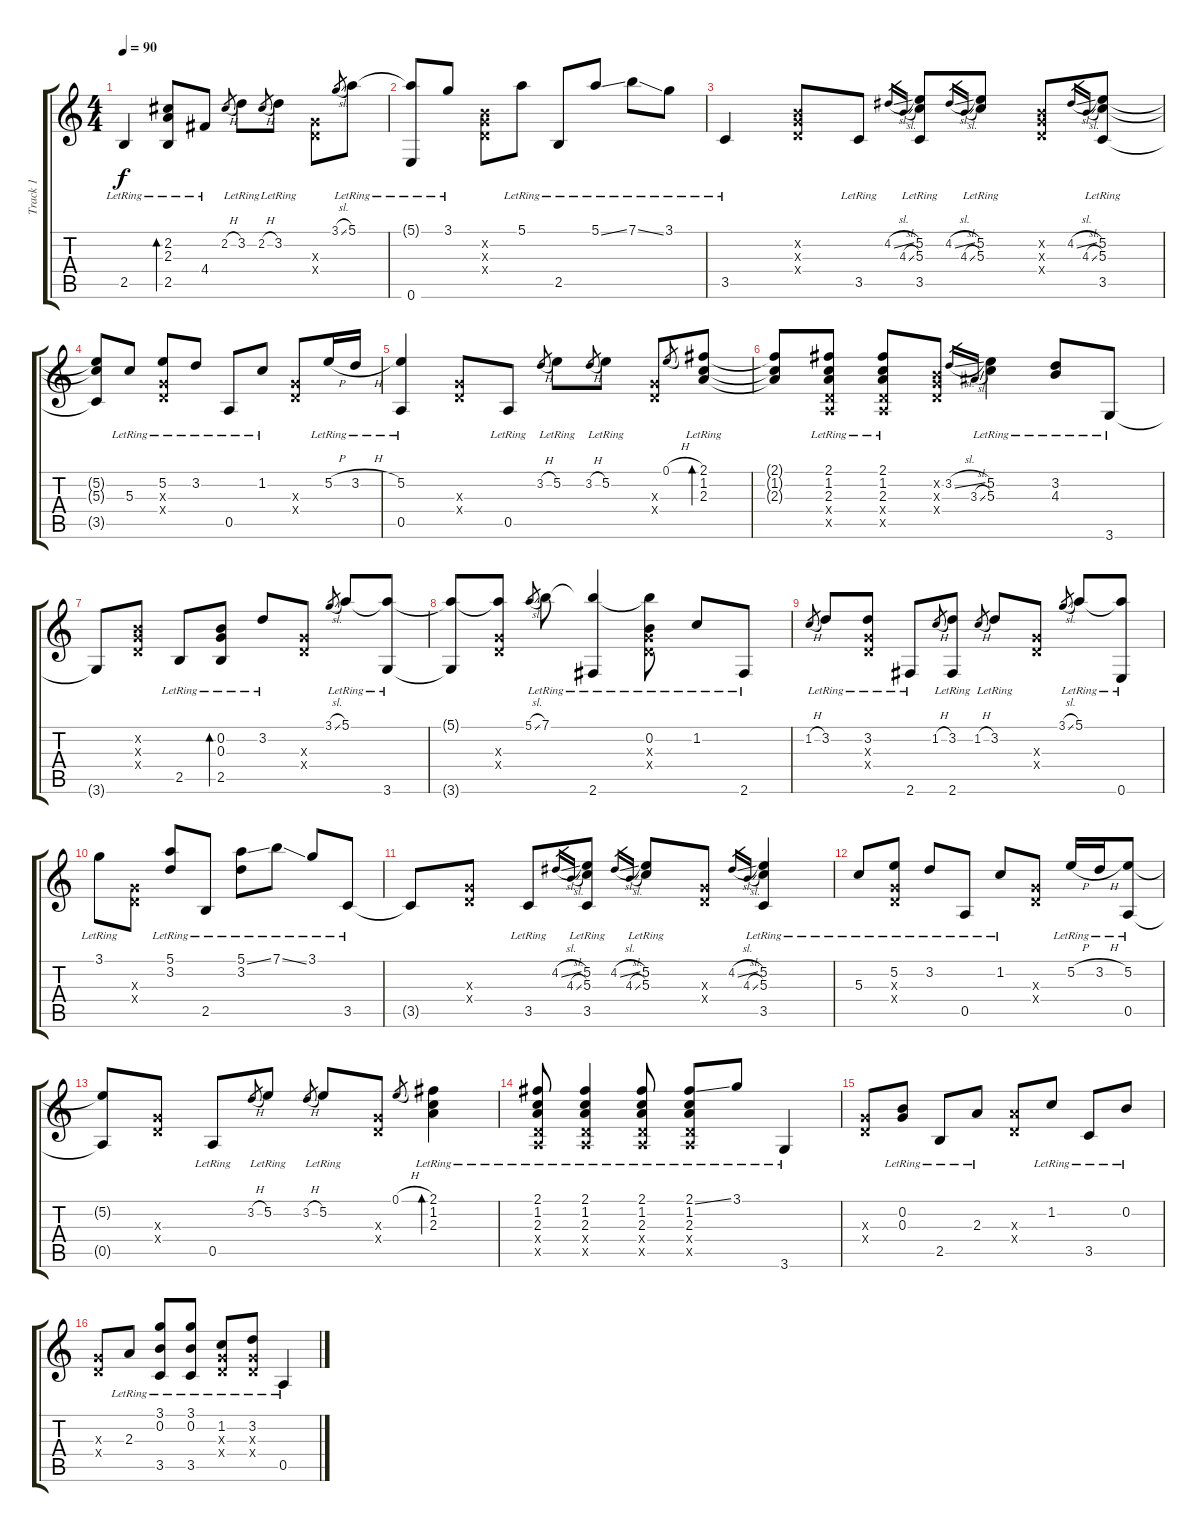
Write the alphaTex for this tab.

\track ("Track 1" "Track 1") {instrument acousticguitarsteel}
\staff {score tabs}
\tuning (E4 B3 G3 D3 A2 E2) {hide}
\ts (4 4)
\tempo 90
\clef g2
\ks c
2.5{lr}.4{dy f} (2.2{lr} 2.3{lr} 2.5{lr}).8{bd 120} 4.4{lr}.8 2.2{h}.8{gr} 3.2{lr}.8 2.2{h}.8{gr} 3.2{lr}.8 (0.3{x} 0.4{x}).8 3.1{sl}.8{gr} 5.1{lr}.8 |
(5.1{t} 0.6{lr}).8 3.1{lr}.8 (0.2{x} 0.3{x} 0.4{x}).8 5.1{lr}.8 2.5{lr}.8 5.1{ss lr}.8 7.1{ss lr}.8 3.1{lr}.8 |
3.5{lr}.4 (0.2{x} 0.3{x} 0.4{x}).8 3.5{lr}.8 4.2{sl}.16{gr} 4.3{sl}.16{gr} (5.2{lr} 5.3{lr} 3.5{lr}).8 4.2{sl}.16{gr} 4.3{sl}.16{gr} (5.2{lr} 5.3{lr}).8 (0.2{x} 0.3{x} 0.4{x}).8 4.2{sl}.16{gr} 4.3{sl}.16{gr} (5.2{lr} 5.3{lr} 3.5{lr}).8 |
(5.2{t} 5.3{t} 3.5{t}).8 5.3{lr}.8 (5.2{lr} 0.3{x} 0.4{x}).8 3.2{lr}.8 0.5{lr}.8 1.2{lr}.8 (0.3{x} 0.4{x}).8 5.2{h lr}.16 3.2{h lr}.16 |
(5.2{lr} 0.5{lr}).4 (0.3{x} 0.4{x}).8 0.5{lr}.8 3.2{h}.8{gr} 5.2{lr}.8 3.2{h}.8{gr} 5.2{lr}.8 (0.3{x} 0.4{x}).8 0.1{h}.8{gr} (2.1{lr} 1.2{lr} 2.3{lr}).8{bd 120} |
(2.1{t} 1.2{t} 2.3{t}).8 (2.1{lr} 1.2{lr} 2.3{lr} 0.4{x} 0.5{x}).8 (2.1{lr} 1.2{lr} 2.3{lr} 0.4{x} 0.5{x}).8 (0.2{x} 0.3{x} 0.4{x}).8 3.2{sl}.16{gr} 3.3{sl}.16{gr} (5.2{lr} 5.3{lr}).4 (3.2{lr} 4.3{lr}).8 3.6{lr}.8 |
3.6{t}.8 (0.2{x} 0.3{x} 0.4{x}).8 2.5{lr}.8 (0.2{lr} 0.3{lr} 2.5{lr}).8{bd 120} 3.2{lr}.8 (0.3{x} 0.4{x}).8 3.1{sl}.8{gr} 5.1{lr}.8 (5.1{t} 3.6{lr}).8 |
(5.1{t} 3.6{t}).8 (5.1{t} 0.3{x} 0.4{x}).8 5.1{sl}.8{gr} 7.1{lr}.8 (7.1{t} 2.6{lr}).4 (7.1{t} 0.2{lr} 0.3{x} 0.4{x}).8 1.2{lr}.8 2.6{lr}.8 |
1.2{h}.8{gr} 3.2{lr}.8 (3.2{lr} 0.3{x} 0.4{x}).8 2.6{lr}.8 1.2{h}.8{gr} (3.2{lr} 2.6{lr}).8 1.2{h}.8{gr} 3.2{lr}.8 (0.3{x} 0.4{x}).8 3.1{sl}.8{gr} 5.1{lr}.8 (5.1{t} 0.6{lr}).8 |
3.1{lr}.8 (0.3{x} 0.4{x}).8 (5.1{lr} 3.2{lr}).8 2.5{lr}.8 (5.1{ss lr} 3.2{lr}).8 7.1{ss lr}.8 3.1{lr}.8 3.5{lr}.8 |
3.5{t}.8 (0.3{x} 0.4{x}).8 3.5{lr}.8 4.2{sl}.16{gr} 4.3{sl}.16{gr} (5.2{lr} 5.3{lr} 3.5{lr}).8 4.2{sl}.16{gr} 4.3{sl}.16{gr} (5.2{lr} 5.3{lr}).8 (0.3{x} 0.4{x}).8 4.2{sl}.16{gr} 4.3{sl}.16{gr} (5.2{lr} 5.3{lr} 3.5{lr}).4 |
5.3{lr}.8 (5.2{lr} 0.3{x} 0.4{x}).8 3.2{lr}.8 0.5{lr}.8 1.2{lr}.8 (0.3{x} 0.4{x}).8 5.2{h lr}.16 3.2{h lr}.16 (5.2{lr} 0.5{lr}).8 |
(5.2{t} 0.5{t}).8 (0.3{x} 0.4{x}).8 0.5{lr}.8 3.2{h}.8{gr} 5.2{lr}.8 3.2{h}.8{gr} 5.2{lr}.8 (0.3{x} 0.4{x}).8 0.1{h}.8{gr} (2.1{lr} 1.2{lr} 2.3{lr}).4{bd 120} |
(2.1{lr} 1.2{lr} 2.3{lr} 0.4{x} 0.5{x}).8 (2.1{lr} 1.2{lr} 2.3{lr} 0.4{x} 0.5{x}).4 (2.1{lr} 1.2{lr} 2.3{lr} 0.4{x} 0.5{x}).8 (2.1{ss lr} 1.2{lr} 2.3{lr} 0.4{x} 0.5{x}).8 3.1{lr}.8 3.6{lr}.4 |
(0.3{x} 0.4{x}).8 (0.2{lr} 0.3{lr}).8 2.5{lr}.8 2.3{lr}.8 (2.3{x} 0.4{x}).8 1.2{lr}.8 3.5{lr}.8 0.2{lr}.8 |
(0.3{x} 0.4{x}).8 2.3{lr}.8 (3.1{lr} 0.2{lr} 3.5{lr}).8 (3.1{lr} 0.2{lr} 3.5{lr}).8 (1.2{lr} 0.3{x} 0.4{x}).8 (3.2{lr} 0.3{x} 0.4{x}).8 0.5{lr}.4
